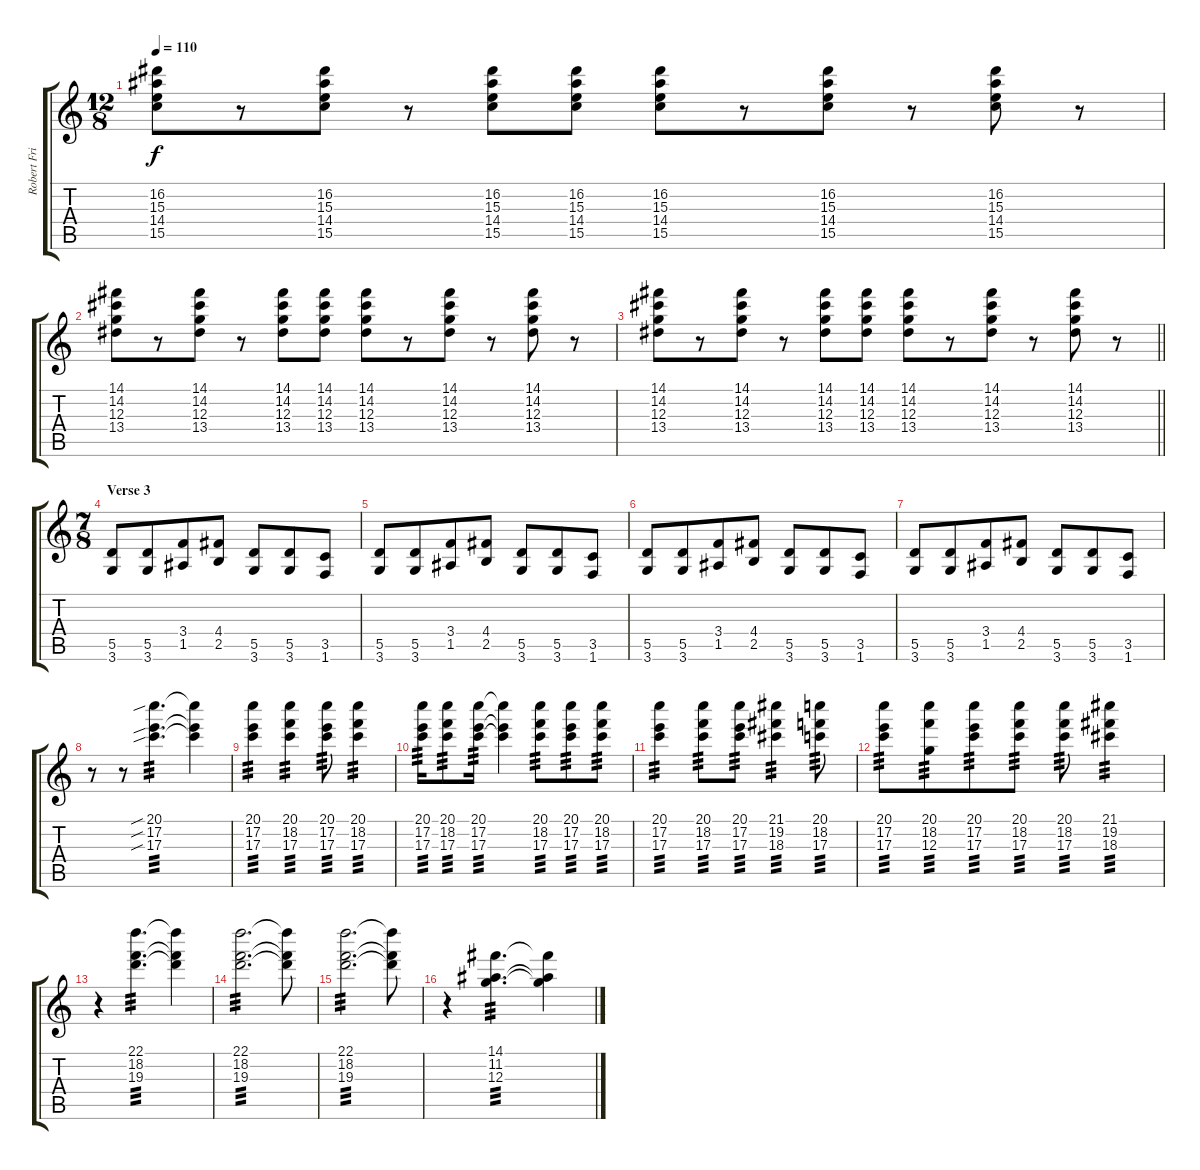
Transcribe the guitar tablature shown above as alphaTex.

\track ("Robert Fripp" "Robert Fri") {instrument overdrivenguitar}
\staff {score tabs}
\tuning (E4 B3 G3 D3 A2 E2) {hide}
\ts (12 8)
\tempo 110
\clef g2
\ks c
(16.2 15.3 14.4 15.5).8{dy f} r.8 (16.2 15.3 14.4 15.5).8 r.8 (16.2 15.3 14.4 15.5).8 (16.2 15.3 14.4 15.5).8 (16.2 15.3 14.4 15.5).8 r.8 (16.2 15.3 14.4 15.5).8 r.8 (16.2 15.3 14.4 15.5).8 r.8 |
(14.1 14.2 12.3 13.4).8 r.8 (14.1 14.2 12.3 13.4).8 r.8 (14.1 14.2 12.3 13.4).8 (14.1 14.2 12.3 13.4).8 (14.1 14.2 12.3 13.4).8 r.8 (14.1 14.2 12.3 13.4).8 r.8 (14.1 14.2 12.3 13.4).8 r.8 |
\barLineRight lightlight
(14.1 14.2 12.3 13.4).8 r.8 (14.1 14.2 12.3 13.4).8 r.8 (14.1 14.2 12.3 13.4).8 (14.1 14.2 12.3 13.4).8 (14.1 14.2 12.3 13.4).8 r.8 (14.1 14.2 12.3 13.4).8 r.8 (14.1 14.2 12.3 13.4).8 r.8 |
\ts (7 8)
\section ("" "Verse 3")
(5.5 3.6).8 (5.5 3.6).8 (3.4 1.5).8 (4.4 2.5).8 (5.5 3.6).8 (5.5 3.6).8 (3.5 1.6).8 |
(5.5 3.6).8 (5.5 3.6).8 (3.4 1.5).8 (4.4 2.5).8 (5.5 3.6).8 (5.5 3.6).8 (3.5 1.6).8 |
(5.5 3.6).8 (5.5 3.6).8 (3.4 1.5).8 (4.4 2.5).8 (5.5 3.6).8 (5.5 3.6).8 (3.5 1.6).8 |
(5.5 3.6).8 (5.5 3.6).8 (3.4 1.5).8 (4.4 2.5).8 (5.5 3.6).8 (5.5 3.6).8 (3.5 1.6).8 |
r.8 r.8 (20.1{sib} 17.2{sib} 17.3{sib}).4{d tp 3} (20.1{t} 17.2{t} 17.3{t}).4 |
(20.1 17.2 17.3).4{tp 3} (20.1 18.2 17.3).4{tp 3} (20.1 17.2 17.3).8{tp 3} (20.1 18.2 17.3).4{tp 3} |
(20.1 17.2 17.3).16{tp 3} (20.1 18.2 17.3).8{tp 3} (20.1 17.2 17.3).16{tp 3} (20.1{t} 17.2{t} 17.3{t}).4 (20.1 18.2 17.3).8{tp 3} (20.1 17.2 17.3).8{tp 3} (20.1 18.2 17.3).8{tp 3} |
(20.1 17.2 17.3).4{tp 3} (20.1 18.2 17.3).8{tp 3} (20.1 17.2 17.3).8{tp 3} (21.1 19.2 18.3).4{tp 3} (20.1 18.2 17.3).8{tp 3} |
(20.1 17.2 17.3).8{tp 3} (20.1 18.2 12.3).8{tp 3} (20.1 17.2 17.3).8{tp 3} (20.1 18.2 17.3).8{tp 3} (20.1 18.2 17.3).8{tp 3} (21.1 19.2 18.3).4{tp 3} |
r.4 (22.1 18.2 19.3).4{d tp 3} (22.1{t} 18.2{t} 19.3{t}).4 |
(22.1 18.2 19.3).2{d tp 3} (22.1{t} 18.2{t} 19.3{t}).8 |
(22.1 18.2 19.3).2{d tp 3} (22.1{t} 18.2{t} 19.3{t}).8 |
r.4 (14.1 11.2 12.3).4{d tp 3} (14.1{t} 11.2{t} 12.3{t}).4
